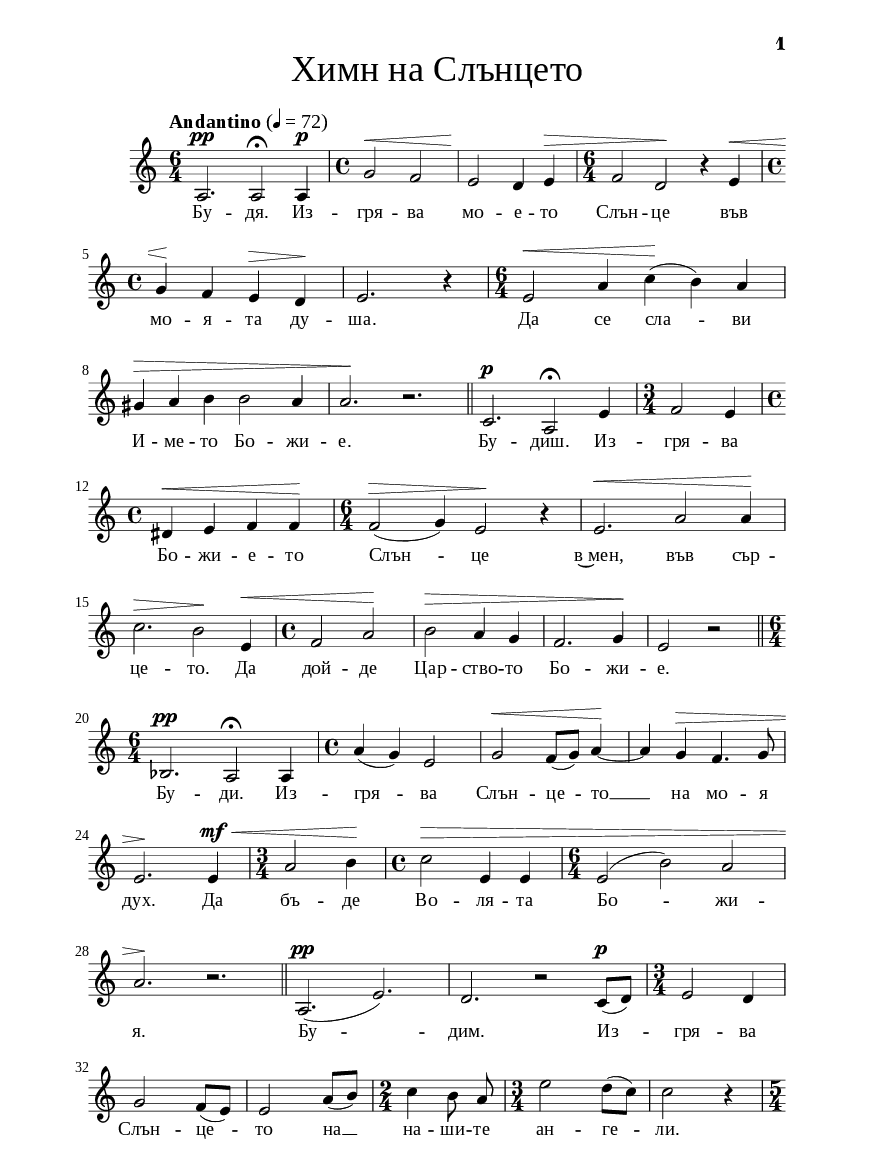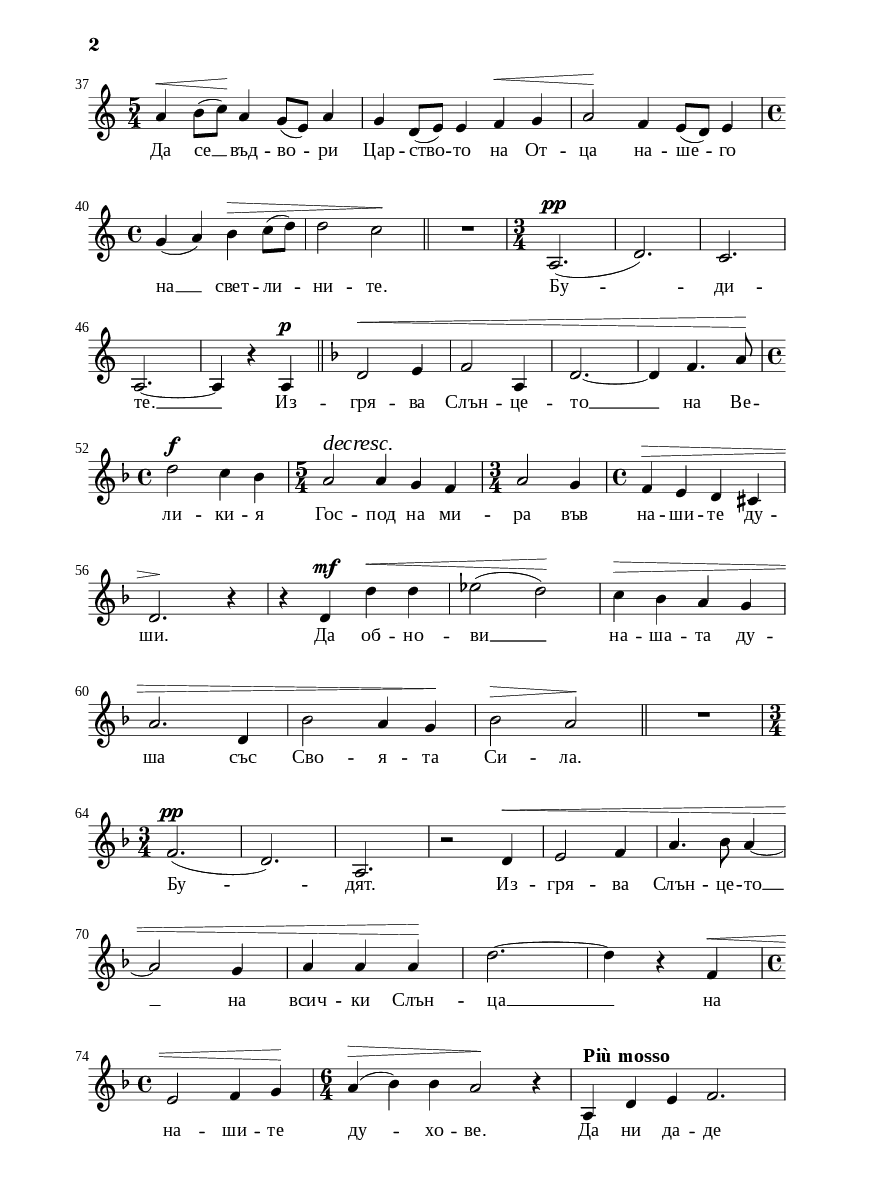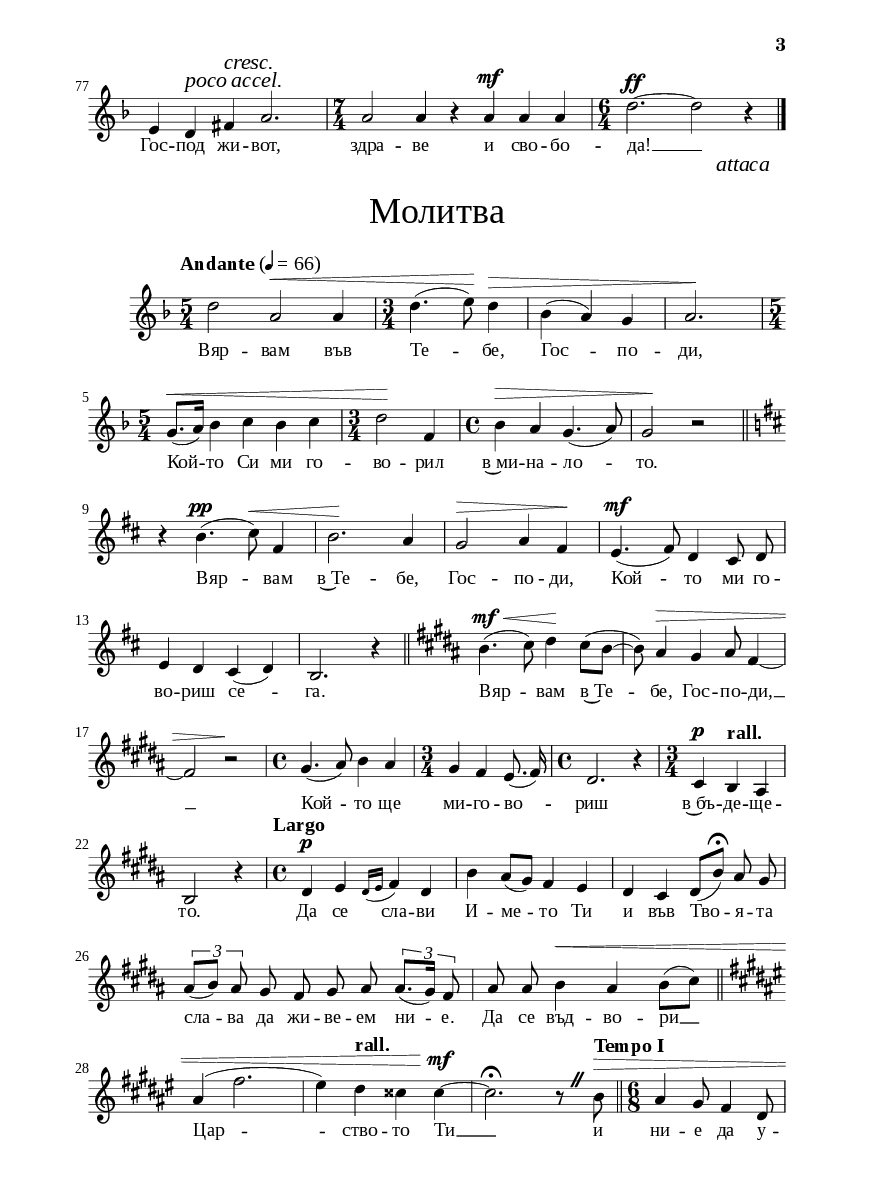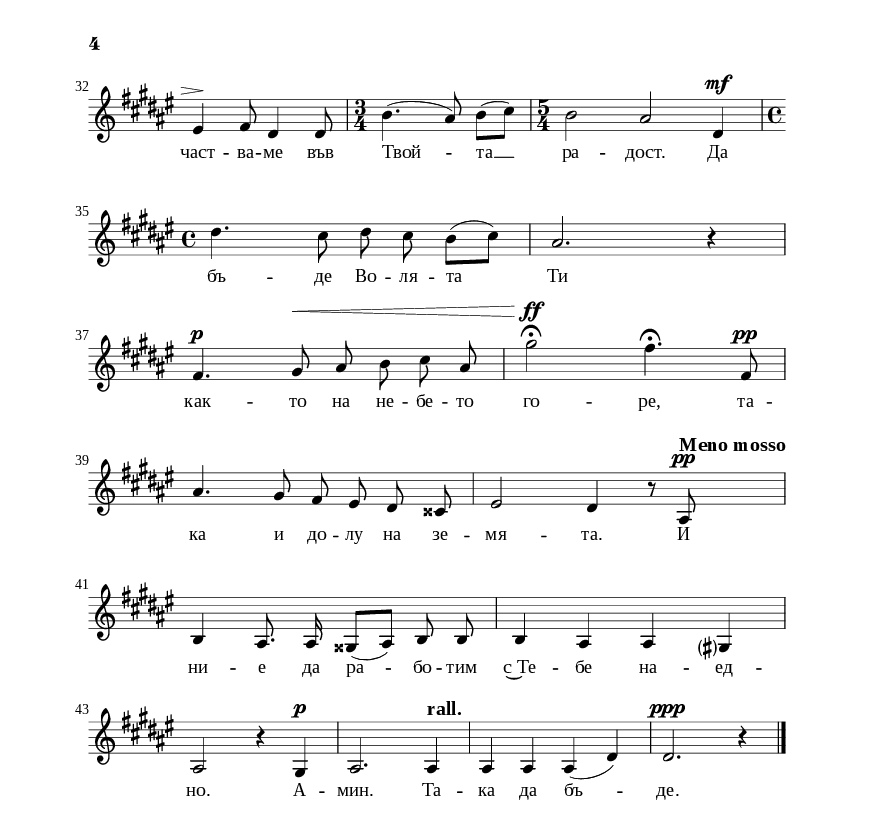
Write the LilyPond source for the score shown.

\version "2.24.4"

% include paper part and global functions
\include "include/globals.ily"

\bookpart {
  \label #'ref202
  \tocItem \markup "Химн на Слънцето"
  \include "include/bookpart-paper.ily"
  \score {
    \include "include/score-layout.ily"
    \new Voice \relative c' {
      \clef treble
      \key a \minor
      \time 6/4
      \tempoFunc "Andantino" 4 "72"
      \autoBeamOff
      a2.^\pp  a2 ^\fermata  a4^\p | % 2
      \time 4/4  | % 2
      g'2^\<  f2 | % 3
      e2 \!  d4  e4^\> | % 4
      \time 6/4  | % 4
      f2  d2 \! r4
      \override Hairpin.to-barline = ##f
      \override Hairpin.after-line-breaking = ##t
      e4^\< \break | % 5

      \time 4/4  | % 5
      g4 \! f4  e4^\>  d4  \! | % 6
      e2. r4 | % 7
      \time 6/4  | % 7
      e2^\<  a4  c4 ( \!  b4 )
      a4 \break | % 8
      gis4^\>  a4  b4  b2  a4
      | % 9
      a2. \! r2. \bar "||"
      c,2.^\p  a2 ^\fermata  e'4 | % 11
      \time 3/4  | % 11
      f2  e4 \break | % 12
      \time 4/4  | % 12
      dis4^\<  e4  f4  f4 \! | % 13
      \time 6/4  | % 13
      f2 (^\>  g4 )  e2 \! r4 | % 14
      e2.^\<  a2  a4 \! \break | % 15
      c2.^\>  b2 \! e,4^\< | % 16
      \time 4/4  | % 16
      f2  a2  \! | % 17
      b2^\>  a4  g4 | % 18
      f2.  g4  \! | % 19
      e2 r2 \bar "||"
      \break |
      \time 6/4  |
      bes2.^\pp  a2 ^\fermata  a4 | % 21
      \time 4/4  | % 21
      a'4 (  g4 )  e2 | % 22
      g2^\<  f8 ( [  g8 ) ]  a4 ~ \! | % 23
      a4  g4^\>  f4.  g8 \break | % 24
      e2.  \! e4 \mf ^\< | % 25
      \time 3/4  | % 25
      a2  b4 \! | % 26
      \time 4/4  | % 26
      c2^\>  e,4  e4 | % 27
      \time 6/4  | % 27
      e2 (  b'2 )  a2 \break | % 28
      a2. \! r2. \bar "||"
      a,2. (^\pp  e'2. ) |
      d2. r2  c8 ( [^\p  d8 ) ] | % 31
      \time 3/4  | % 31
      e2  d4  | % 32
      \break g2  f8 ( [  e8 ) ] | % 33
      e2  a8 ( [  b8 ) ] | % 34
      \time 2/4 c4  b8  a8 | % 35
      \time 3/4 e'2  d8 ( [  c8 ) ] | % 36
      c2 r4 \break | % 37
      \time 5/4  | % 37
      a4^\<  b8 ( [  c8 ) ] \!  a4
      g8 ( [  e8 ) ]  a4 | % 38
      g4  d8 ( [  e8 ) ]  e4  f4
      ^\<  g4 | % 39
      a2  \! f4  e8 ( [  d8 ) ]
      e4 \break |
      \time 4/4  |
      g4 (  a4 )  b4^\>  c8 ( [
      d8 ) ] | % 41
      d2  c2 \! \bar "||"
      R1 | % 43
      \time 3/4  | % 43
      a,2.^\pp ( | % 44
      d2. ) | % 45
      c2. \break | % 46
      a2. ~ | % 47
      a4 r4  a4^\p \bar "||"
      \key d \minor | % 48
      d2^\<  e4 | % 49
      f2  a,4 |
      d2. ~ | % 51
      d4  f4.  a8 \! \break | % 52
      \time 4/4  | % 52
      d2^\f  c4  bes4 | % 53
      \time 5/4  | % 53
      a2 ^\markup \italic \huge "decresc."  a4  g4  f4 | % 54
      \time 3/4  | % 54
      a2  g4 | % 55
      \time 4/4  | % 55
      f4^\>  e4  d4  cis4 \break | % 56
      d2.  \! r4 | % 57
      r4  d4 ^\mf  d'4 ^\<  d4 | % 58
      es2 (  d2 ) \! | % 59
      c4  ^\>  bes4  a4  g4
      \break |
      a2.  d,4 | % 61
      bes'2  a4  g4 \! | % 62
      bes2 ^\>  a2 ^\! \bar "||"
      R1 \break | % 64
      \time 3/4  | % 64
      f2.^\pp ( | % 65
      d2. ) | % 66
      a2. |
      r2  d4 ^\< | % 68
      e2  f4 | % 69
      a4.  bes8  a4 ~  | \break

      a2  g4 | % 71
      a4  a4  a4 \! | % 72
      d2. ~  | % 73
      d4 r4  f,4 ^\< \break | % 74
      \time 4/4  | % 74
      e2  f4  g4  \! | % 75
      \time 6/4  | % 75
      a4 ( ^\>  bes4 )  bes4  a2  \!
      r4 | % 76
      \tempo"Più mosso" a,4 d4  e4
      f2. \break | % 77
      e4  d4 ^\markup{ \italic \huge {poco accel.} }
      fis4 ^\markup \italic \huge "cresc."  a2. | % 78
      \time 7/4 a2  a4 r4 a4 ^\mf  a4  a4 | % 79
      \time 6/4 d2. ~ ^\ff  d2 r4 \bar "|."
    }

    \addlyrics {
      Бу -- дя. Из -- гря -- ва мо -- е --
      то Слън -- це във мо -- я -- та ду
      -- ша. Да се сла  -- ви И -- ме --
      то Бо -- жи -- е. Бу -- диш. Из --
      гря -- ва Бо -- жи -- е -- то Слън
      -- це в~мен, във сър -- це --
      то. Да дой -- де Цар -- ство -- то
      Бо -- жи -- е. Бу -- ди. Из -- гря
      -- ва Слън -- це -- то __  на
      мо -- я дух. Да бъ -- де Во -- ля --
      та Бо -- жи -- я. Бу -- дим.
      Из -- гря -- ва Слън -- це --
      то на __ на -- ши -- те ан -- ге
      -- ли. Да се __ въд -- во --
      ри Цар -- ство -- то на От --
      ца на -- ше -- го на __  свет --
      ли -- ни -- те. Бу -- ди -- те. __
      Из -- гря -- ва Слън -- це -- то __
      на Ве -- ли -- ки -- я Гос --
      под на ми -- ра във на -- ши -- те
      ду -- ши. Да об -- но -- ви __  на --
      ша -- та ду -- ша със Сво -- я --
      та Си -- ла. Бу -- дят. Из --
      гря -- ва Слън -- це -- то __ на
      всич -- ки Слън -- ца __ на на --
      ши -- те ду -- хо -- ве. Да ни
      да -- де Гос -- под жи -- вот, здра
      -- вe и сво -- бо -- да! __
    }

    \header {
      title = \titleFunc #'ref_desc_20 "Химн на Слънцето" "Himn na Slănceto"
    }

    \midi{}

  } % score

  \markup \raise #2.8 \override #'(baseline-skip . 2) {
    \column {
      \fill-line \huge \italic { "" "" \concat {"attaca" "   " }}
    }
  }

  \label #'ref204
  \tocItem \markup "Молитва (Вярвам в теб)"
  \include "include/bookpart-paper.ily"
  \score {
    \include "include/score-layout.ily"

    \new Voice \relative c' {
      \clef treble
      \key d \minor
      \time 5/4
      \tempoFunc "Andante" 4 "66"
      \autoBeamOff
      \override Hairpin.to-barline = ##f
      \override Hairpin.after-line-breaking = ##t

      d'2  a2^\<
      a4 | % 81
      \time 3/4  | % 81
      d4. (  e8  \! )  d4 ^\> | % 82
      bes4 (  a4 )  g4 | % 83
      a2. \! | \time 5/4 \break % 84

      g8. ( [  ^\<  a16 ) ]  bes4  c4
      bes4  c4 | % 85
      \time 3/4  | % 85
      d2 \!  f,4 | % 86
      \time 4/4 bes4  ^\>  a4  g4. (  a8 ) | % 87
      g2 \! r2 \bar "||" | \break % 88

      \key b \minor | % 88
      r4  b4. ( ^\pp  cis8 ) ^\<  fis,4 | % 89
      b2.  \! a4 |
      g2^\>  a4  fis4  \! | % 91
      e4. ( ^\mf  fis8 )  d4  cis8
      d8 | \break % 92
      e4  d4  cis4 (  d4 ) | % 93
      b2. r4 \bar "||"
      | % 94
      \key b \major | % 94
      b'4. (^\mf ^\<  cis8 )  dis4 \!
      cis8 ( [  b8 ~ ] | % 95
      b8 )  ais4 ^\>  gis4  ais8
      fis4 ~ | \break % 96
      fis2 r2 \! | % 97
      \time 4/4 gis4. (  ais8 )  b4  ais4 | % 98
      \time 3/4 gis4  fis4  e8. (  fis16 ) | % 99
      \time 4/4 dis2. r4  |
      \time 3/4  |
      cis4 ^\p  \tempo "rall. " b4 ais4 | \break % 101
      b2 r4 | % 102
      \time 4/4  | % 102
      \tempo"Largo" dis4^\p  e4 \grace {
        dis16 ( [  e16 ]
      }
      fis4 )  dis4
      | % 103
      b'4  ais8 ( [  gis8 ) ]  fis4
      e4 | % 104
      dis4  cis4  dis8 ( [  b'8 )
      ^\fermata ]  ais8  gis8 \break | % 105
      \times 2/3  {
        ais8 ( [  b8 )]  ais8
      }
      gis8  fis8  gis8  ais8
      \times 2/3  {
        ais8. ( [  gis16 )  ] fis8
      }
      | % 106
      ais8  ais8  b4 ^\<  ais4
      b8 ( [  cis8 ) ] \bar "||"
      | % 107
      \key dis \minor | \break % 107
      ais4 (  fis'2. | % 108
      eis4 )  \tempo"rall." dis4
      cisis4  cisis4 ~
      ^\mf | % 109
      cisis2. ^\fermata r8 \caesura \tempo"Tempo I" b8
      ^\> | \bar "||"
      \time 6/8  |
      ais4  gis8  fis4  dis8 \break | % 111
      eis4  \! fis8 \!  dis4  dis8 | % 112
      \time 3/4  | % 112
      b'4. (  ais8 )  b8 ( [  cis8
      ) ] | % 113
      \time 5/4  | % 113
      b2  ais2  dis,4 ^\mf | \break % 114
      \time 4/4  | % 114
      dis'4.  cis8  dis8
      cis8   b8 ( [  cis8 ) ] | % 115
      ais2. r4 \break  | % 116
      fis4. ^\p  gis8 ^\<  ais8   b8
      cis8  ais8  | % 117
      gis'2 ^\fermata \! ^\ff  fis4. ^\fermata
      fis,8 ^\pp | \break % 118
      ais4.  gis8  fis8 eis8
      dis8  cisis8  | % 119
      eis2  dis4 r8  \tempo "Meno mosso" ais8^\pp


      | \break
      b4  ais8.  ais16  gisis8 ( [
      ais8 ) ]  b8  b8 | % 121
      b4  ais4  ais4  gis?4 \break | % 122
      ais2 r4  gis4 ^\p | % 123
      ais2.  \tempo "rall." ais4 |
      ais4 ais4 ais4 ( dis4 ) | % 124
      dis2. \! ^\ppp r4 \bar "|."


    }
    \addlyrics {
      Вяр --
      вам във Те -- бе, Гос -- по
      -- ди, Кой -- то Си ми го -- во
      -- рил в~ми -- на -- ло -- то. Вяр -- вам в~Те -- бе, Гос -- по
      -- ди, Кой -- то ми го -- во --
      риш се -- га. Вяр -- вам
      в~Те -- бе, Гос -- по -- ди, __
      Кой -- то ще ми -- го -- во
      -- риш в~бъ -- де -- ще -- то. Да
      се  сла -- ви И -- ме --
      то Ти и във Тво -- я -- та
      сла -- ва да жи -- ве -- ем ни
      -- е. Да се въд -- во -- ри __
      Цар -- ство -- то Ти __
      и ни -- е да у -- част -- ва -- ме
      във Твой -- та __ ра -- дост.
      Да бъ -- де Во -- ля -- та Ти
      как -- то на не -- бе -- то го --
      ре, та -- ка и до -- лу на зе --
      мя -- та. И ни -- е да ра -- бо
      -- тим с~Те -- бе на -- ед -- но. А
      -- мин. Та -- ка да бъ -- де.}

      \header {
        title = \titleFunc #'ref_desc_18 "Молитва" "Molitva"
      }

      \midi{}

    } % score


  } % bookpart

  % Più mosso
  %
